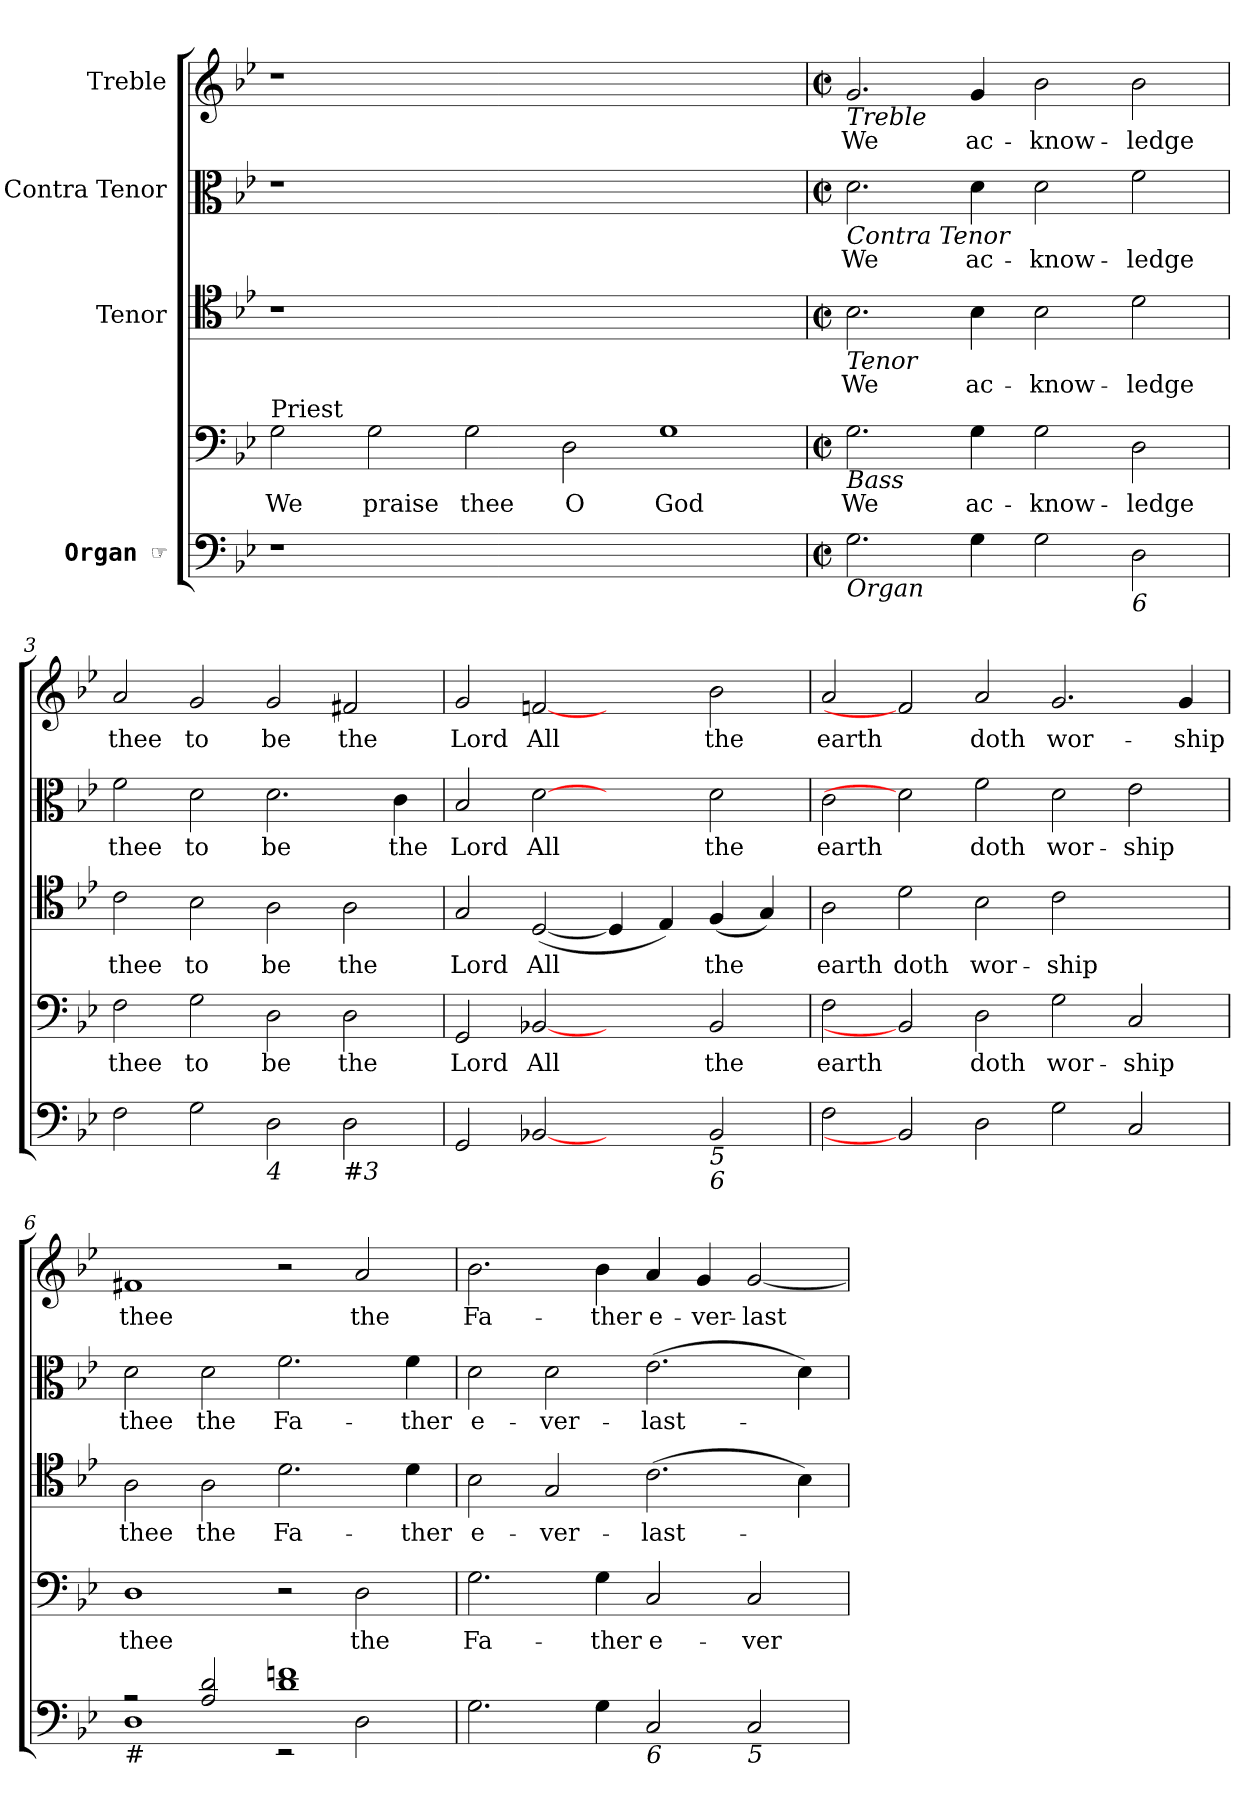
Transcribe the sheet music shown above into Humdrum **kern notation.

**kern	**kern	**text	**kern	**text	**kern	**text	**kern	**text
*part5	*part4	*part4	*part3	*part3	*part2	*part2	*part1	*part1
*staff5	*staff4	*staff4	*staff3	*staff3	*staff2	*staff2	*staff1	*staff1
*I"Organ     ☞	*	*	*I"Tenor	*	*I"Contra  Tenor	*	*I"Treble	*
*clefF4	*clefF4	*	*clefC4	*	*clefC3	*	*clefG2	*
*k[b-e-]	*k[b-e-]	*	*k[b-e-]	*	*k[b-e-]	*	*k[b-e-]	*
*g:	*g:	*	*g:	*	*g:	*	*g:	*
=1	=1	=1	=1	=1	=1	=1	=1	=1
!	!LO:TX:a:t=Priest	!	!	!	!	!	!	!
!	!	!LO:LY:b	!	!	!	!	!	!
1r	2G\	We	1r	.	1r	.	1r	.
!	!	!LO:LY:b	!	!	!	!	!	!
.	2G\	praise	.	.	.	.	.	.
!	!	!LO:LY:b	!	!	!	!	!	!
0ryy	2G\	thee	0ryy	.	0ryy	.	0ryy	.
!	!	!LO:LY:b	!	!	!	!	!	!
.	2D\	O	.	.	.	.	.	.
!	!	!LO:LY:b	!	!	!	!	!	!
.	1G	God	.	.	.	.	.	.
!!LO:LB:g=z
=2	=2	=2	=2	=2	=2	=2	=2	=2
*M2/2	*M2/2	*	*M2/2	*	*M2/2	*	*M2/2	*
*met(c|)	*met(c|)	*	*met(c|)	*	*met(c|)	*	*met(c|)	*
!	!	!	!	!	!	!	!LO:TX:b:i:t=Treble	!
!	!	!	!	!	!LO:TX:b:i:t=Contra Tenor	!	!	!
!	!	!	!LO:TX:b:i:t=Tenor	!	!	!	!	!
!	!LO:TX:b:i:t=Bass	!	!	!	!	!	!	!
!LO:TX:b:i:t=Organ	!	!	!	!	!	!	!	!
!	!	!LO:LY:b	!	!LO:LY:b	!	!LO:LY:b	!	!LO:LY:b
2.G\	2.G\	We	2.B-\	We	2.d\	We	2.g/	We
!	!	!LO:LY:b	!	!LO:LY:b	!	!LO:LY:b	!	!LO:LY:b
4G\	4G\	ac-	4B-\	ac-	4d\	ac-	4g/	ac-
!	!	!LO:LY:b	!	!LO:LY:b	!	!LO:LY:b	!	!LO:LY:b
2G\	2G\	-know-	2B-\	-know-	2d\	-know-	2b-\	-know-
!LO:TX:b:i:t=6	!	!	!	!	!	!	!	!
!	!	!LO:LY:b	!	!LO:LY:b	!	!LO:LY:b	!	!LO:LY:b
2D\	2D\	-ledge	2d\	-ledge	2f\	-ledge	2b-\	-ledge
=3	=3	=3	=3	=3	=3	=3	=3	=3
!	!	!LO:LY:b	!	!LO:LY:b	!	!LO:LY:b	!	!LO:LY:b
2F\	2F\	thee	2c\	thee	2f\	thee	2a/	thee
!	!	!LO:LY:b	!	!LO:LY:b	!	!LO:LY:b	!	!LO:LY:b
2G\	2G\	to	2B-\	to	2d\	to	2g/	to
!LO:TX:b:i:t=4	!	!	!	!	!	!	!	!
!	!	!LO:LY:b	!	!LO:LY:b	!	!LO:LY:b	!	!LO:LY:b
2D\	2D\	be	2A\	be	2.d\	be	2g/	be
!LO:TX:b:i:t=#3	!	!	!	!	!	!	!	!
!	!	!LO:LY:b	!	!LO:LY:b	!	!	!	!LO:LY:b
2D\	2D\	the	2A\	the	.	.	2f#X/	the
!	!	!	!	!	!	!LO:LY:b	!	!
.	.	.	.	.	4c\	the	.	.
=4	=4	=4	=4	=4	=4	=4	=4	=4
!	!	!LO:LY:b	!	!LO:LY:b	!	!LO:LY:b	!	!LO:LY:b
2GG/	2GG/	Lord	2G/	Lord	2B-/	Lord	2g/	Lord
!	!	!LO:LY:b	!	!LO:LY:b	!	!LO:LY:b	!	!LO:LY:b
[2BB-X	[2BB-X	All	(<[2D/	All	[2d	All	[2fn	All
2ryy	2ryy	.	4D/]	.	2ryy	.	2ryy	.
.	.	.	4E-/)	.	.	.	.	.
!LO:TX:b:i:t=5	!	!	!	!	!	!	!	!
!LO:TX:b:i:t=6	!	!	!	!	!	!	!	!
!	!	!LO:LY:b	!	!LO:LY:b	!	!LO:LY:b	!	!LO:LY:b
2BB-/	2BB-/	the	(<4F/	the	2d\	the	2b-\	the
.	.	.	4G/)	.	.	.	.	.
!!LO:PB:g=z
=5	=5	=5	=5	=5	=5	=5	=5	=5
!	!	!LO:LY:b	!	!LO:LY:b	!	!LO:LY:b	!	!LO:LY:b
2F\	2F\	earth	2A\	earth	2c\	earth	2a/	earth
!	!	!	!	!LO:LY:b	!	!	!	!
2BB-]	2BB-]	.	2d\	doth	2d]	.	2f]	.
!	!	!LO:LY:b	!	!LO:LY:b	!	!LO:LY:b	!	!LO:LY:b
2D\	2D\	doth	2B-\	wor-	2f\	doth	2a/	doth
!	!	!LO:LY:b	!	!LO:LY:b	!	!LO:LY:b	!	!LO:LY:b
2G\	2G\	wor-	2c\	-ship	2d\	wor-	2.g/	wor-
!	!	!LO:LY:b	!	!	!	!LO:LY:b	!	!
2C/	2C/	-ship	2ryy	.	2e-\	-ship	.	.
!	!	!	!	!	!	!	!	!LO:LY:b
.	.	.	.	.	.	.	4g/	-ship
=6	=6	=6	=6	=6	=6	=6	=6	=6
*^	*	*	*	*	*	*	*	*
!LO:TX:b:i:t=#	!	!	!	!	!	!	!	!	!
!	!	!	!LO:LY:b	!	!LO:LY:b	!	!LO:LY:b	!	!LO:LY:b
2rA	1D	1D	thee	2A\	thee	2d\	thee	1f#X	thee
!	!	!	!	!	!LO:LY:b	!	!LO:LY:b	!	!
2A/ 2d/	.	.	.	2A\	the	2d\	the	.	.
!	!	!	!	!	!LO:LY:b	!	!LO:LY:b	!	!
1d 1fn	2rEE	2r	.	2.d\	Fa-	2.f\	-Fa-	2r	.
!	!	!	!LO:LY:b	!	!	!	!	!	!LO:LY:b
.	2D\	2D\	the	.	.	.	.	2a/	the
!	!	!	!	!	!LO:LY:b	!	!LO:LY:b	!	!
.	.	.	.	4d\	-ther	4f\	ther	.	.
*v	*v	*	*	*	*	*	*	*	*
=7	=7	=7	=7	=7	=7	=7	=7	=7
!	!	!LO:LY:b	!	!LO:LY:b	!	!LO:LY:b	!	!LO:LY:b
2.G\	2.G\	Fa-	2B-\	e-	2d\	-e-	2.b-\	Fa-
!	!	!	!	!LO:LY:b	!	!LO:LY:b	!	!
.	.	.	2G/	-ver-	2d\	-ver-	.	.
!	!	!LO:LY:b	!	!	!	!	!	!LO:LY:b
4G\	4G\	-ther	.	.	.	.	4b-\	-ther
!LO:TX:b:i:t=6	!	!	!	!	!	!	!	!
!	!	!LO:LY:b	!	!LO:LY:b	!	!LO:LY:b	!	!LO:LY:b
2C/	2C/	e-	(>2.c\	-last-	(>2.e-\	-last-	4a/	e-
!	!	!	!	!	!	!	!	!LO:LY:b
.	.	.	.	.	.	.	4g/	-ver-
!LO:TX:b:i:t=5	!	!	!	!	!	!	!	!
!	!	!LO:LY:b	!	!	!	!	!	!LO:LY:b
2C/	2C/	-ver-	.	.	.	.	[2g/	-last-
.	.	.	4B-\)	.	4d\)	.	.	.
=	=	=	=	=	=	=	=	=
*-	*-	*-	*-	*-	*-	*-	*-	*-
